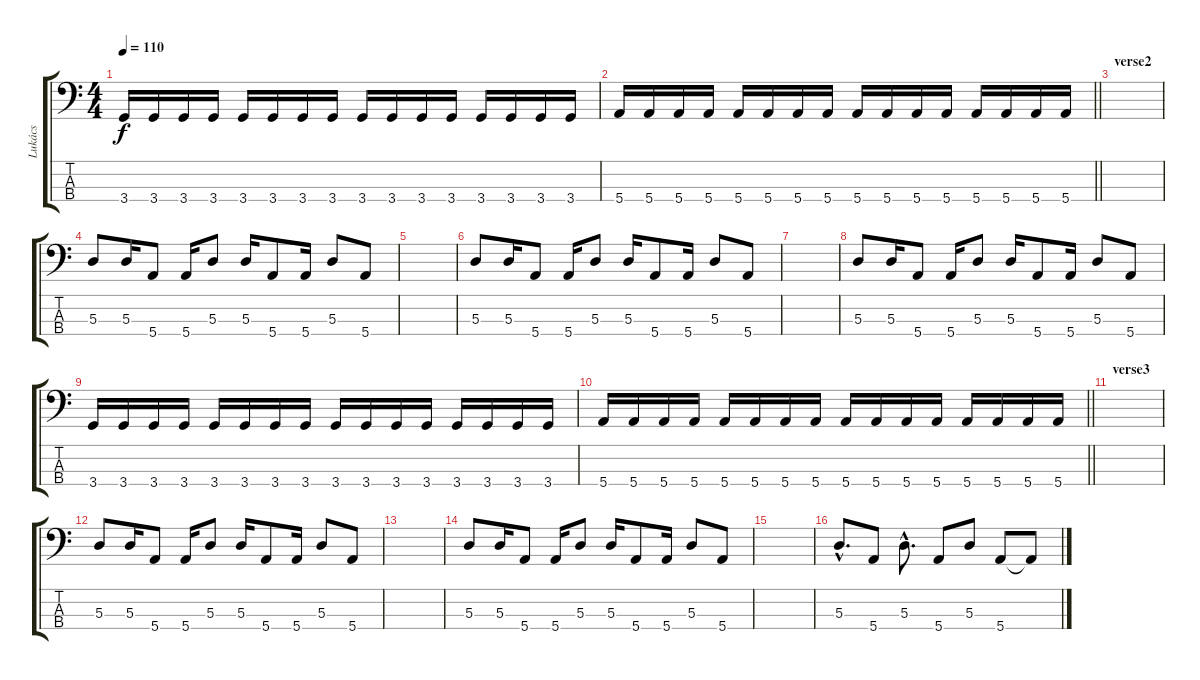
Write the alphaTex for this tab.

\track ("Lukács" "Lukács") {instrument electricbassfinger}
\staff {score tabs}
\tuning (G2 D2 A1 E1) {hide}
\ts (4 4)
\tempo 110
\clef f4
\ks c
3.4.16{dy f} 3.4.16 3.4.16 3.4.16 3.4.16 3.4.16 3.4.16 3.4.16 3.4.16 3.4.16 3.4.16 3.4.16 3.4.16 3.4.16 3.4.16 3.4.16 |
\barLineRight lightlight
5.4.16 5.4.16 5.4.16 5.4.16 5.4.16 5.4.16 5.4.16 5.4.16 5.4.16 5.4.16 5.4.16 5.4.16 5.4.16 5.4.16 5.4.16 5.4.16 |
\section ("" "verse2")
|
5.3.8 5.3.16 5.4.8 5.4.16 5.3.8 5.3.16 5.4.8 5.4.16 5.3.8 5.4.8 |
|
5.3.8 5.3.16 5.4.8 5.4.16 5.3.8 5.3.16 5.4.8 5.4.16 5.3.8 5.4.8 |
|
5.3.8 5.3.16 5.4.8 5.4.16 5.3.8 5.3.16 5.4.8 5.4.16 5.3.8 5.4.8 |
3.4.16 3.4.16 3.4.16 3.4.16 3.4.16 3.4.16 3.4.16 3.4.16 3.4.16 3.4.16 3.4.16 3.4.16 3.4.16 3.4.16 3.4.16 3.4.16 |
\barLineRight lightlight
5.4.16 5.4.16 5.4.16 5.4.16 5.4.16 5.4.16 5.4.16 5.4.16 5.4.16 5.4.16 5.4.16 5.4.16 5.4.16 5.4.16 5.4.16 5.4.16 |
\section ("" "verse3")
|
5.3.8 5.3.16 5.4.8 5.4.16 5.3.8 5.3.16 5.4.8 5.4.16 5.3.8 5.4.8 |
|
5.3.8 5.3.16 5.4.8 5.4.16 5.3.8 5.3.16 5.4.8 5.4.16 5.3.8 5.4.8 |
|
5.3{hac}.8{d} 5.4.8 5.3{hac}.8{d} 5.4.8 5.3.8 5.4.8 5.4{t}.8
